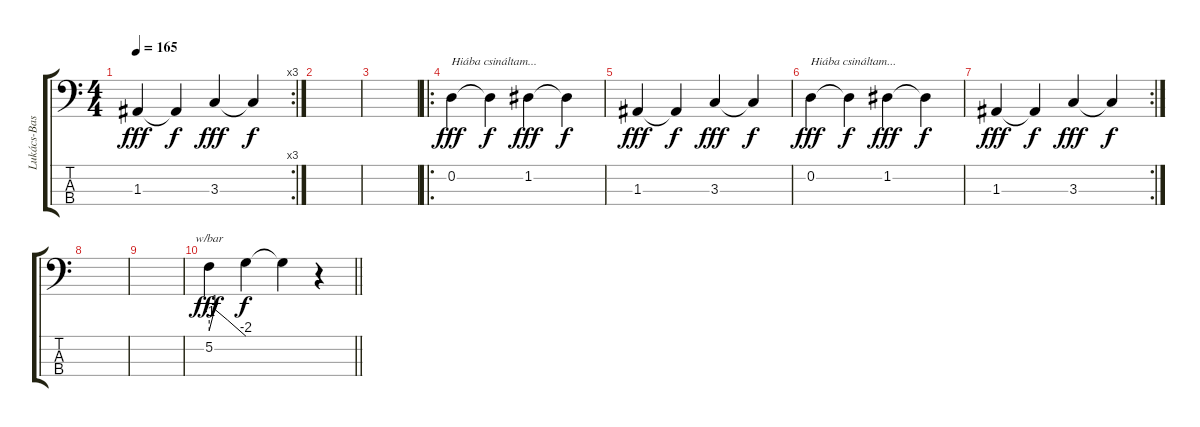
\track ("Lukács-Bass" "Lukács-Bas") {instrument electricbassfinger}
\staff {score tabs}
\tuning (G2 D2 A1 D1) {hide}
\rc 3
\ts (4 4)
\tempo 165
\clef f4
\ks c
1.3.4{dy fff} 1.3{t}.4{dy f} 3.3.4{dy fff} 3.3{t}.4{dy f} |
|
|
\ro
0.2.4{txt "Hiába csináltam..." dy fff instrument distortionguitar} 0.2{t}.4{dy f} 1.2.4{dy fff} 1.2{t}.4{dy f} |
1.3.4{dy fff} 1.3{t}.4{dy f} 3.3.4{dy fff} 3.3{t}.4{dy f} |
0.2.4{txt "Hiába csináltam..." dy fff instrument distortionguitar} 0.2{t}.4{dy f} 1.2.4{dy fff} 1.2{t}.4{dy f} |
\rc 2
1.3.4{dy fff} 1.3{t}.4{dy f} 3.3.4{dy fff} 3.3{t}.4{dy f} |
|
|
\barLineRight lightlight
5.2.4{tbe (custom default 0 -4 9 4 30 0 60 -8) dy fff} 5.2{t}.4{dy f} 5.2{t}.4 r.4
